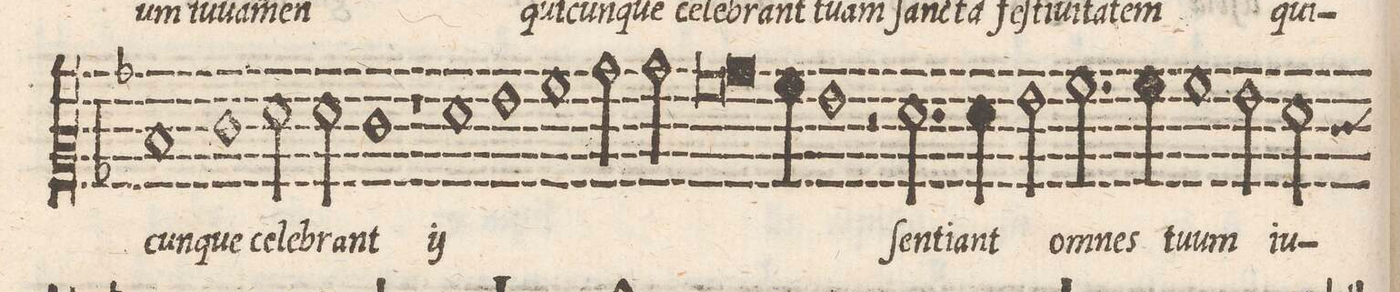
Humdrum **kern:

**kern	**text
*I"ALTVS	*
*clefC2	*
*k[b-]	*
*met(C|)	*
*M2/1	*
=54-	=54-
1d	-cun-
1e	-que
=55-	=55-
2f\	ce-
2f\	-le-
1e	-brant
=56-	=56-
1r	.
*	*ij
1f	qui-
=57-	=57-
1g	-cun-
1a	-que
=58-	=58-
2b-\	ce-
2b-\	-le-
*lig	*
1a	-brant
=59-	=59-
*col	*Xij
2.b-\	.
*Xlig	*
4a\	.
*Xcol	*
1g	.
=60-	=60-
2r	.
2.f\	ſen-
4f\	-ti-
2g\	-ant
=61-	=61-
2.a\	om-
4a\	-nes
1a	tu-
=62-	=62-
2g\	-um
2f\	iu-
*custos:e	*
*-	*-
